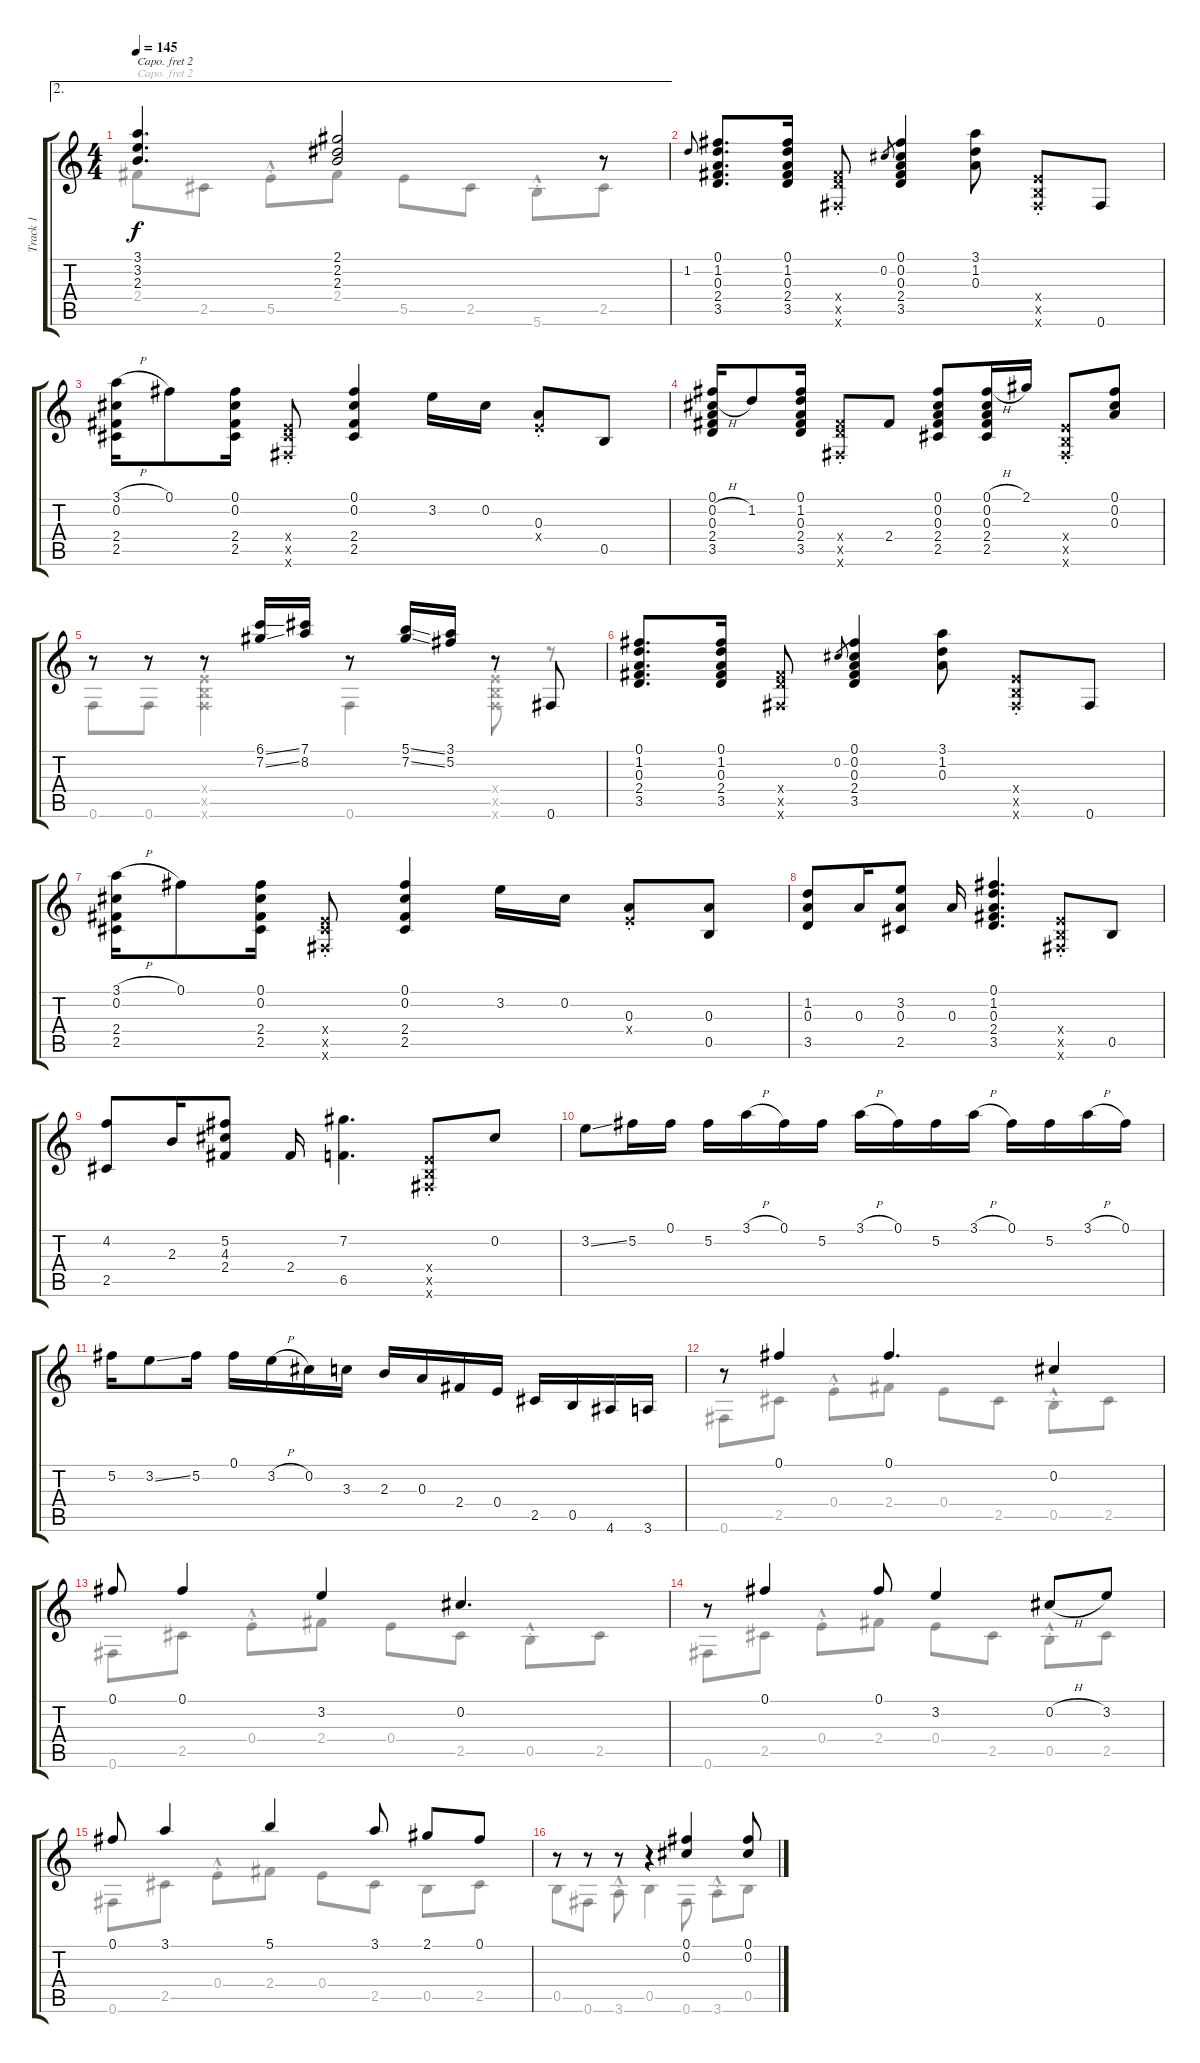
\track ("Track 1" "Track 1") {instrument acousticguitarnylon}
\staff {score tabs}
\capo 2
\tuning (E4 B3 G3 D3 A2 E2) {hide}
\voice
\ae 2
\ts (4 4)
\tempo 145
\clef g2
\ks c
(3.1 3.2 2.3).4{d dy f} (2.1 2.2 2.3).2 r.8 |
1.2.8{gr onbeat} (0.1 1.2 0.3 2.4 3.5).8{d} (0.1 1.2 0.3 2.4 3.5).16 (2.4{st x} 3.5{st x} 0.6{st x}).8 0.2.8{gr} (0.1 0.2 0.3 2.4 3.5).4 (3.1 1.2 0.3).8 (0.4{st x} 0.5{st x} 0.6{st x}).8 0.6.8 |
(3.1{h} 0.2 2.4 2.5).16 0.1.8 (0.1 0.2 2.4 2.5).16 (0.4{st x} 2.5{st x} 0.6{st x}).8 (0.1 0.2 2.4 2.5).4 3.2.16 0.2.16 (0.3 0.4{st x}).8 0.5.8 |
(0.1 0.2{h} 0.3 2.4 3.5).16 1.2.8 (0.1 1.2 0.3 2.4 3.5).16 (2.4{st x} 3.5{st x} 0.6{st x}).8 2.4.8 (0.1 0.2 0.3 2.4 2.5).8 (0.1{h} 0.2 0.3 2.4 2.5).16 2.1.16 (0.4{st x} 0.5{st x} 0.6{st x}).8 (0.1 0.2 0.3).8 |
r.8 r.8 r.8 (6.1{ss} 7.2{ss}).16 (7.1 8.2).16 r.8 (5.1{ss} 7.2{ss}).16 (3.1 5.2).16 r.8 0.6.8 |
(0.1 1.2 0.3 2.4 3.5).8{d} (0.1 1.2 0.3 2.4 3.5).16 (2.4{x} 3.5{x} 0.6{x}).8 0.2.8{gr} (0.1 0.2 0.3 2.4 3.5).4 (3.1 1.2 0.3).8 (0.4{st x} 0.5{st x} 0.6{st x}).8 0.6.8 |
(3.1{h} 0.2 2.4 2.5).16 0.1.8 (0.1 0.2 2.4 2.5).16 (0.4{st x} 2.5{st x} 0.6{st x}).8 (0.1 0.2 2.4 2.5).4 3.2.16 0.2.16 (0.3 0.4{st x}).8 (0.3 0.5).8 |
(1.2 0.3 3.5).8 0.3.16 (3.2 0.3 2.5).8 0.3.16 (0.1 1.2 0.3 2.4 3.5).4{d} (0.4{st x} 0.5{st x} 0.6{st x}).8 0.5.8 |
(4.2 2.5).8 2.3.16 (5.2 4.3 2.4).8 2.4.16 (7.2 6.5).4{d} (0.4{st x} 0.5{st x} 0.6{st x}).8 0.2.8 |
3.2{ss}.8 5.2.16 0.1.16 5.2.16 3.1{h}.16 0.1.16 5.2.16 3.1{h}.16 0.1.16 5.2.16 3.1{h}.16 0.1.16 5.2.16 3.1{h}.16 0.1.16 |
5.2.16 3.2{ss}.8 5.2.16 0.1.16 3.2{h}.16 0.2.16 3.3.16 2.3.16 0.3.16 2.4.16 0.4.16 2.5.16 0.5.16 4.6.16 3.6.16 |
r.8 0.1.4 0.1.4{d} 0.2.4 |
0.1.8 0.1.4 3.2.4 0.2.4{d} |
r.8 0.1.4 0.1.8 3.2.4 0.2{h}.8 3.2.8 |
0.1.8 3.1.4 5.1.4 3.1.8 2.1.8 0.1.8 |
r.8 r.8 r.8 r.4 (0.1 0.2).4 (0.1 0.2).8
\voice
\clef g2
\ottava regular
\simile none
\ks c
2.4.8{dy f} 2.5.8 5.5{hac st}.8 2.4.8 5.5.8 2.5.8 5.6{hac st}.8 2.5.8 |
|
|
|
0.6.8 0.6.8 (0.4{st x} 0.5{st x} 0.6{st x}).4 0.6.4 (0.4{st x} 0.5{st x} 0.6{st x}).8 r.8 |
|
|
|
|
|
|
0.6.8 2.5.8 0.4{hac st}.8 2.4.8 0.4.8 2.5.8 0.5{hac st}.8 2.5.8 |
0.6.8 2.5.8 0.4{hac st}.8 2.4.8 0.4.8 2.5.8 0.5{hac st}.8 2.5.8 |
0.6.8 2.5.8 0.4{hac st}.8 2.4.8 0.4.8 2.5.8 0.5{hac st}.8 2.5.8 |
0.6.8 2.5.8 0.4{hac st}.8 2.4.8 0.4.8 2.5.8 0.5.8 2.5.8 |
0.5.8 0.6.8 3.6{hac st}.8 0.5.4 0.6.8 3.6{hac st}.8 0.5.8
